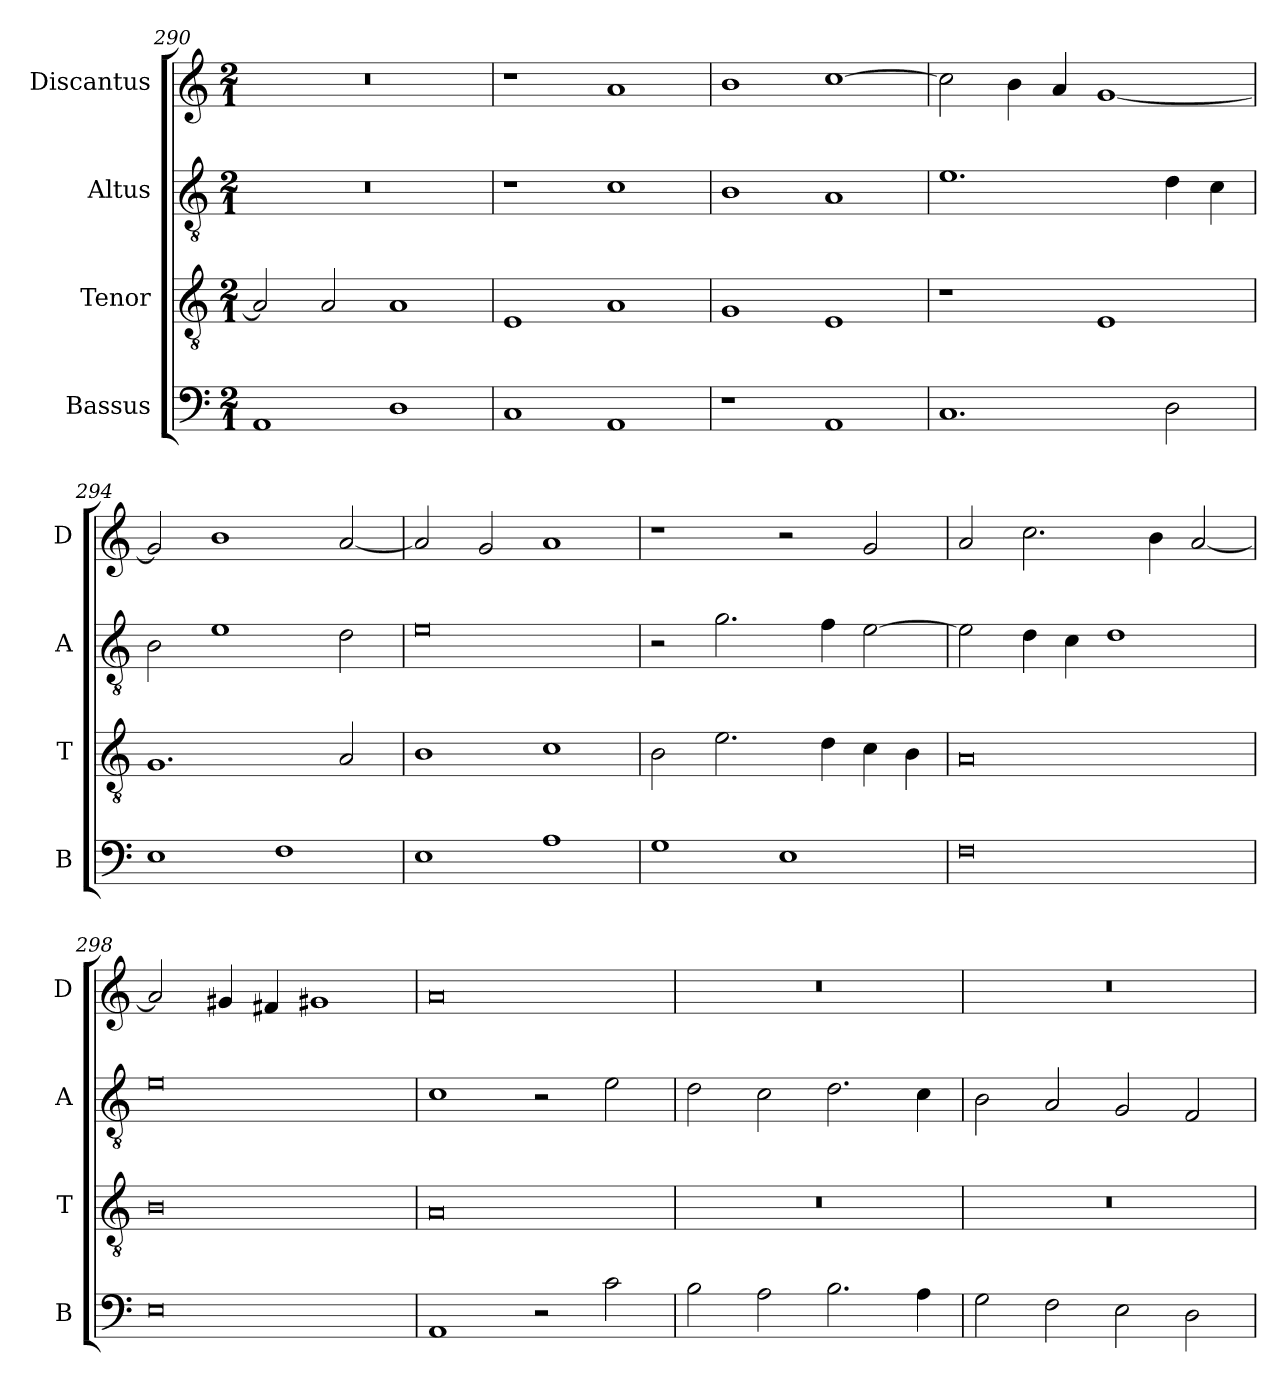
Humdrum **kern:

**kern	**kern	**kern	**kern
*part4	*part3	*part2	*part1
*staff4	*staff3	*staff2	*staff1
*I"Bassus	*I"Tenor	*I"Altus	*I"Discantus
*I'B	*I'T	*I'A	*I'D
*clefF4	*clefGv2	*clefGv2	*clefG2
*k[]	*k[]	*k[]	*k[]
*M2/1	*M2/1	*M2/1	*M2/1
=290	=290	=290	=290
1AA	2A]	0r	0r
.	2A	.	.
1D	1A	.	.
=291	=291	=291	=291
1C	1E	1r	1r
1AA	1A	1c	1a
=292	=292	=292	=292
1r	1G	1B	1b
1AA	1E	1A	[1cc
=293	=293	=293	=293
1.C	1r	1.e	2cc]
.	.	.	4b
.	.	.	4a
.	1E	.	[1g
2D	.	4d	.
.	.	4c	.
=294	=294	=294	=294
1E	1.G	2B	2g]
.	.	1e	1b
1F	.	.	.
.	2A	2d	[2a
=295	=295	=295	=295
1E	1B	0e	2a]
.	.	.	2g
1A	1c	.	1a
=296	=296	=296	=296
1G	2B	2r	1r
.	2.e	2.g	.
1E	.	.	2r
.	4d	4f	.
.	4c	[2e	2g
.	4B	.	.
=297	=297	=297	=297
0F	0A	2e]	2a
.	.	4d	2.cc
.	.	4c	.
.	.	1d	.
.	.	.	4b
.	.	.	[2a
=298	=298	=298	=298
0E	0B	0e	2a]
.	.	.	4g#X
.	.	.	4f#X
.	.	.	1g#X
=299	=299	=299	=299
1AA	0A	1c	0a
2r	.	2r	.
2c	.	2e	.
=300	=300	=300	=300
2B	0r	2d	0r
2A	.	2c	.
2.B	.	2.d	.
4A	.	4c	.
=301	=301	=301	=301
2G	0r	2B	0r
2F	.	2A	.
2E	.	2G	.
2D	.	2F	.
=	=	=	=
*-	*-	*-	*-
